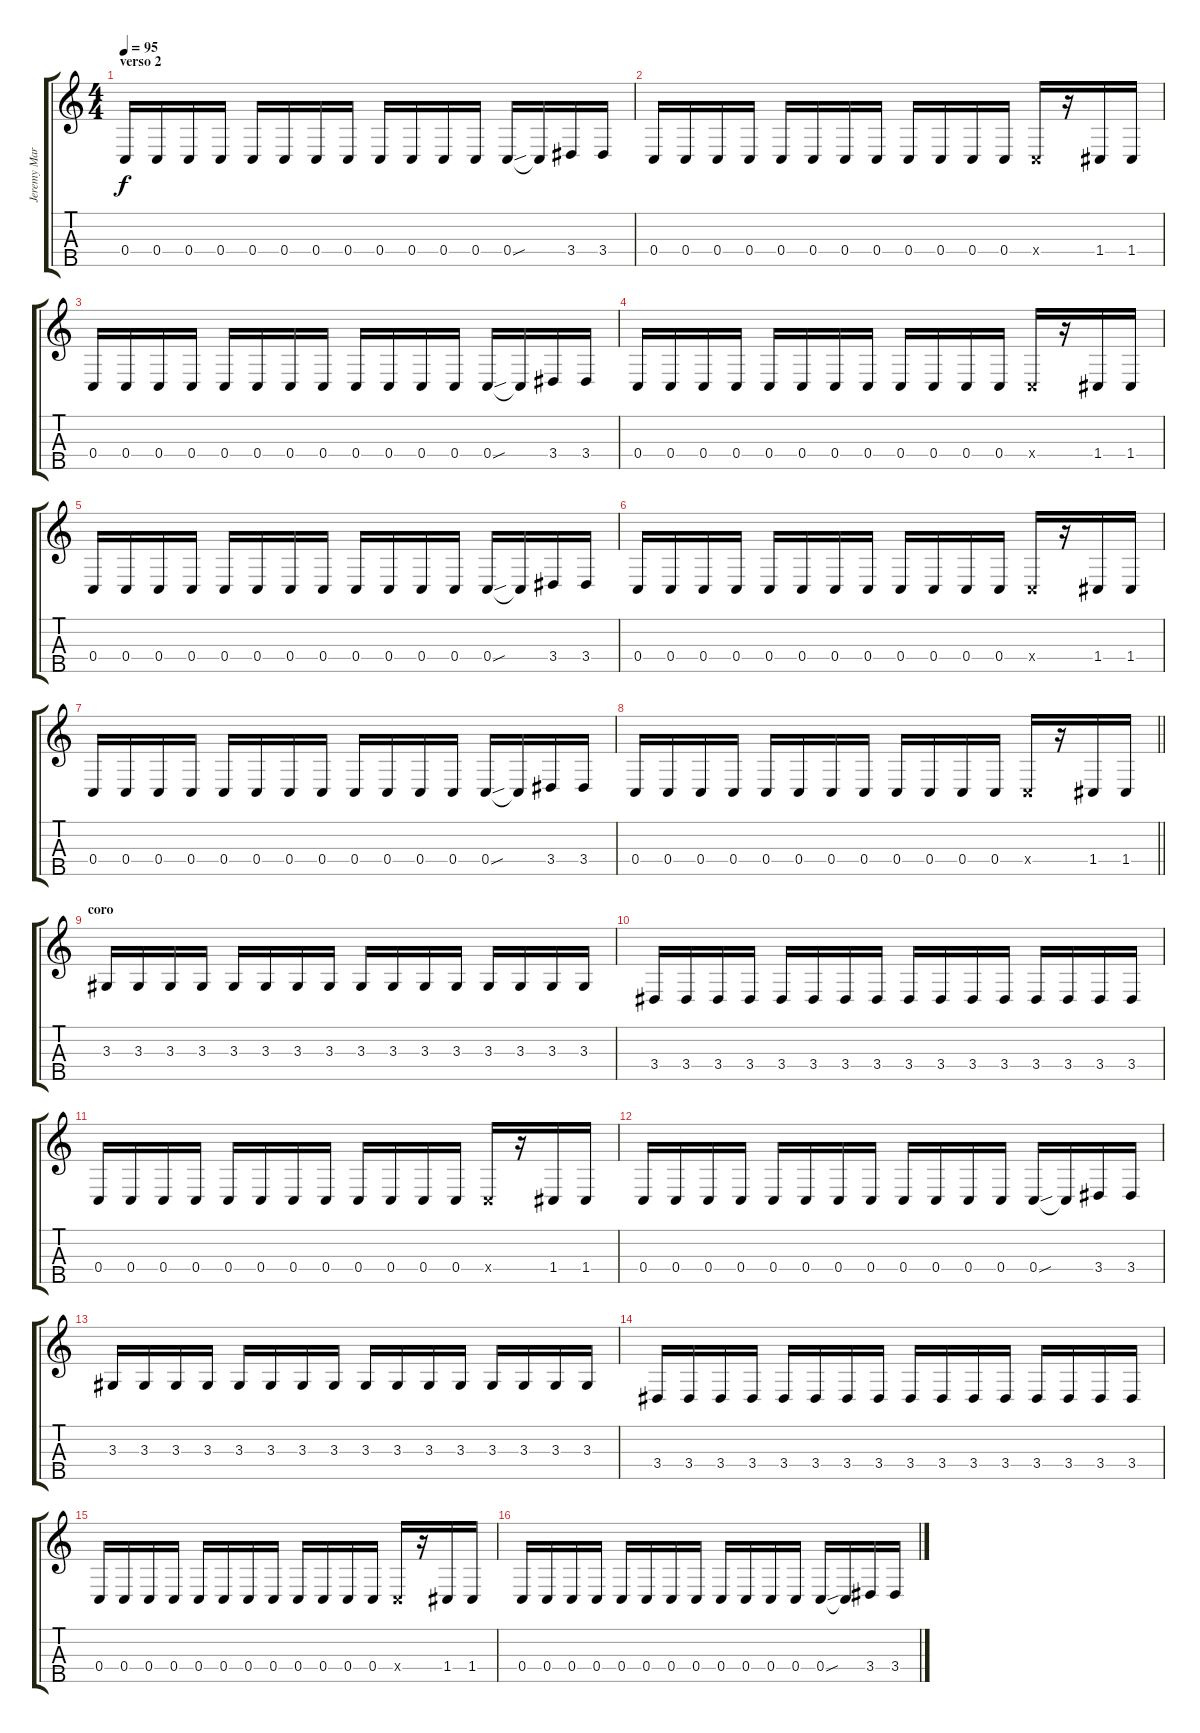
\track ("Jeremy Marshall" "Jeremy Mar") {instrument electricbassfinger}
\staff {score tabs}
\tuning (Eb3 Bb2 F2 C2 G3) {hide}
\ts (4 4)
\section ("" "verso 2")
\tempo 95
\clef g2
\ks c
0.4.16{dy f} 0.4.16 0.4.16 0.4.16 0.4.16 0.4.16 0.4.16 0.4.16 0.4.16 0.4.16 0.4.16 0.4.16 0.4{sou}.16 0.4{t}.16 3.4.16 3.4.16 |
0.4.16 0.4.16 0.4.16 0.4.16 0.4.16 0.4.16 0.4.16 0.4.16 0.4.16 0.4.16 0.4.16 0.4.16 0.4{x}.16 r.16 1.4.16 1.4.16 |
0.4.16 0.4.16 0.4.16 0.4.16 0.4.16 0.4.16 0.4.16 0.4.16 0.4.16 0.4.16 0.4.16 0.4.16 0.4{sou}.16 0.4{t}.16 3.4.16 3.4.16 |
0.4.16 0.4.16 0.4.16 0.4.16 0.4.16 0.4.16 0.4.16 0.4.16 0.4.16 0.4.16 0.4.16 0.4.16 0.4{x}.16 r.16 1.4.16 1.4.16 |
0.4.16 0.4.16 0.4.16 0.4.16 0.4.16 0.4.16 0.4.16 0.4.16 0.4.16 0.4.16 0.4.16 0.4.16 0.4{sou}.16 0.4{t}.16 3.4.16 3.4.16 |
0.4.16 0.4.16 0.4.16 0.4.16 0.4.16 0.4.16 0.4.16 0.4.16 0.4.16 0.4.16 0.4.16 0.4.16 0.4{x}.16 r.16 1.4.16 1.4.16 |
0.4.16 0.4.16 0.4.16 0.4.16 0.4.16 0.4.16 0.4.16 0.4.16 0.4.16 0.4.16 0.4.16 0.4.16 0.4{sou}.16 0.4{t}.16 3.4.16 3.4.16 |
\barLineRight lightlight
0.4.16 0.4.16 0.4.16 0.4.16 0.4.16 0.4.16 0.4.16 0.4.16 0.4.16 0.4.16 0.4.16 0.4.16 0.4{x}.16 r.16 1.4.16 1.4.16 |
\section ("" "coro")
3.3.16 3.3.16 3.3.16 3.3.16 3.3.16 3.3.16 3.3.16 3.3.16 3.3.16 3.3.16 3.3.16 3.3.16 3.3.16 3.3.16 3.3.16 3.3.16 |
3.4.16 3.4.16 3.4.16 3.4.16 3.4.16 3.4.16 3.4.16 3.4.16 3.4.16 3.4.16 3.4.16 3.4.16 3.4.16 3.4.16 3.4.16 3.4.16 |
0.4.16 0.4.16 0.4.16 0.4.16 0.4.16 0.4.16 0.4.16 0.4.16 0.4.16 0.4.16 0.4.16 0.4.16 0.4{x}.16 r.16 1.4.16 1.4.16 |
0.4.16 0.4.16 0.4.16 0.4.16 0.4.16 0.4.16 0.4.16 0.4.16 0.4.16 0.4.16 0.4.16 0.4.16 0.4{sou}.16 0.4{t}.16 3.4.16 3.4.16 |
3.3.16 3.3.16 3.3.16 3.3.16 3.3.16 3.3.16 3.3.16 3.3.16 3.3.16 3.3.16 3.3.16 3.3.16 3.3.16 3.3.16 3.3.16 3.3.16 |
3.4.16 3.4.16 3.4.16 3.4.16 3.4.16 3.4.16 3.4.16 3.4.16 3.4.16 3.4.16 3.4.16 3.4.16 3.4.16 3.4.16 3.4.16 3.4.16 |
0.4.16 0.4.16 0.4.16 0.4.16 0.4.16 0.4.16 0.4.16 0.4.16 0.4.16 0.4.16 0.4.16 0.4.16 0.4{x}.16 r.16 1.4.16 1.4.16 |
0.4.16 0.4.16 0.4.16 0.4.16 0.4.16 0.4.16 0.4.16 0.4.16 0.4.16 0.4.16 0.4.16 0.4.16 0.4{sou}.16 0.4{t}.16 3.4.16 3.4.16
